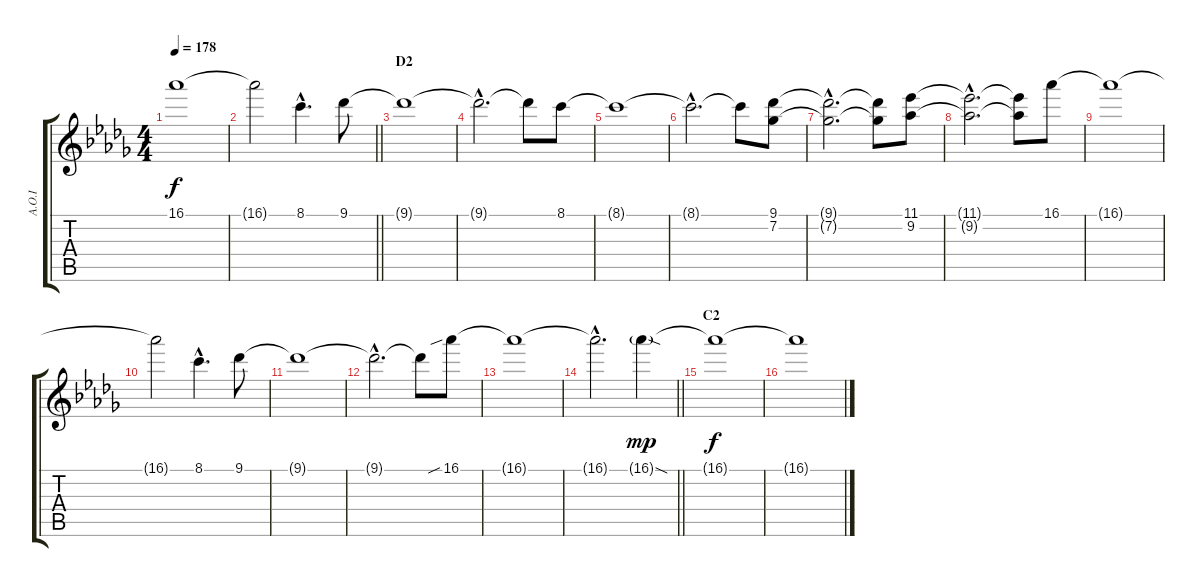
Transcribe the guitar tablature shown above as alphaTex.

\track ("A.O.I" "A.O.I") {instrument distortionguitar}
\staff {score tabs}
\tuning (E4 B3 G3 D3 A2 E2) {hide}
\ts (4 4)
\tempo 178
\clef g2
\ks db
16.1{t}.1{dy f} |
\barLineRight lightlight
16.1{t}.2 8.1{hac}.4{d} 9.1.8 |
\section ("" "D2")
9.1{t}.1 |
9.1{hac t}.2{d} 9.1{t}.8 8.1.8 |
8.1{t}.1 |
8.1{hac t}.2{d} 8.1{t}.8 (9.1 7.2).8 |
(9.1{hac t} 7.2{hac t}).2{d} (9.1{t} 7.2{t}).8 (11.1 9.2).8 |
(11.1{hac t} 9.2{hac t}).2{d} (11.1{t} 9.2{t}).8 16.1.8 |
16.1{t}.1 |
16.1{t}.2 8.1{hac}.4{d} 9.1.8 |
9.1{t}.1 |
9.1{hac t}.2{d} 9.1{t}.8 16.1{sib}.8 |
16.1{t}.1 |
\barLineRight lightlight
16.1{hac t}.2{d} 16.1{sod g}.4{dy mp} |
\section ("" "C2")
16.1{t}.1{dy f} |
16.1{t}.1
